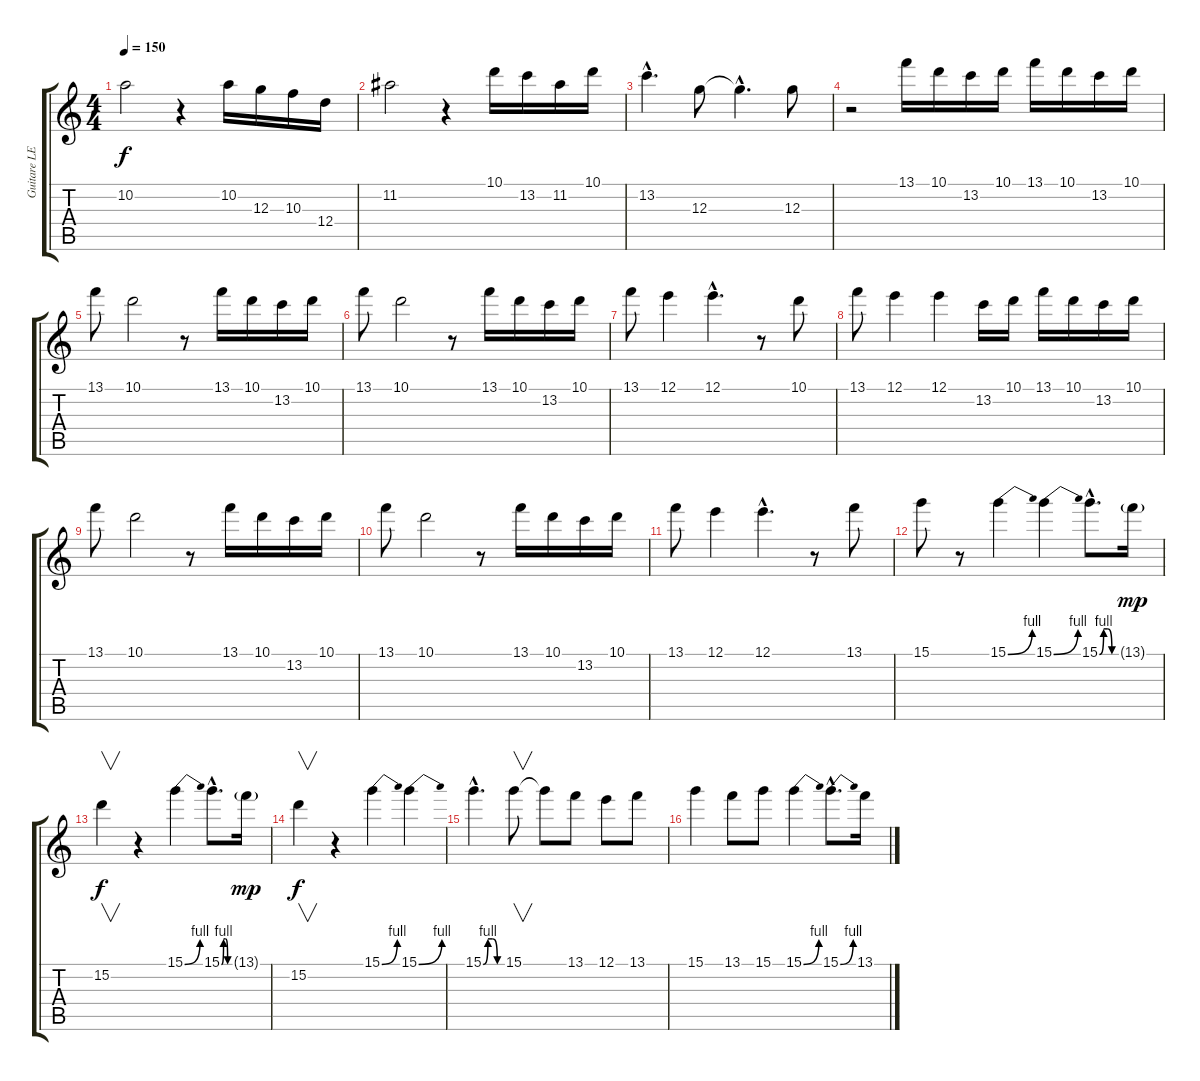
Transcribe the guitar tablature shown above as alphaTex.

\track ("Guitare LEAD" "Guitare LE") {instrument distortionguitar}
\staff {score tabs}
\tuning (E4 B3 G3 D3 A2 E2) {hide}
\ts (4 4)
\tempo 150
\clef g2
\ks c
10.2.2{dy f} r.4 10.2.16 12.3.16 10.3.16 12.4.16 |
11.2.2 r.4 10.1.16 13.2.16 11.2.16 10.1.16 |
13.2{hac}.4{d} 12.3.8 12.3{hac t}.4{d} 12.3.8 |
r.2 13.1.16 10.1.16 13.2.16 10.1.16 13.1.16 10.1.16 13.2.16 10.1.16 |
13.1.8 10.1.2 r.8 13.1.16 10.1.16 13.2.16 10.1.16 |
13.1.8 10.1.2 r.8 13.1.16 10.1.16 13.2.16 10.1.16 |
13.1.8 12.1.4 12.1{hac}.4{d} r.8 10.1.8 |
13.1.8 12.1.4 12.1.4 13.2.16 10.1.16 13.1.16 10.1.16 13.2.16 10.1.16 |
13.1.8 10.1.2 r.8 13.1.16 10.1.16 13.2.16 10.1.16 |
13.1.8 10.1.2 r.8 13.1.16 10.1.16 13.2.16 10.1.16 |
13.1.8 12.1.4 12.1{hac}.4{d} r.8 13.1.8 |
15.1.8 r.8 15.1{be (bend 0 0 60 4)}.4 15.1{be (bend 0 0 60 4)}.4 15.1{be (custom 0 0 15 4 30 4 45 0 60 0) hac}.8{d} 13.1{g}.16{dy mp} |
15.2.4{v dy f} r.4 15.1{be (bend 0 0 60 4)}.4 15.1{be (custom 0 0 15 4 30 4 45 0 60 0) hac}.8{d} 13.1{g}.16{dy mp} |
15.2.4{v dy f} r.4 15.1{be (bend 0 0 60 4)}.4 15.1{be (bend 0 0 60 4)}.4 |
15.1{be (custom 0 0 15 4 30 4 45 0 60 0) hac}.4{d} 15.1.8{v} 15.1{t}.8 13.1.8 12.1.8 13.1.8 |
15.1.4 13.1.8 15.1.8 15.1{be (bend 0 0 60 4)}.4 15.1{be (bend 0 0 60 4) hac}.8{d} 13.1.16
